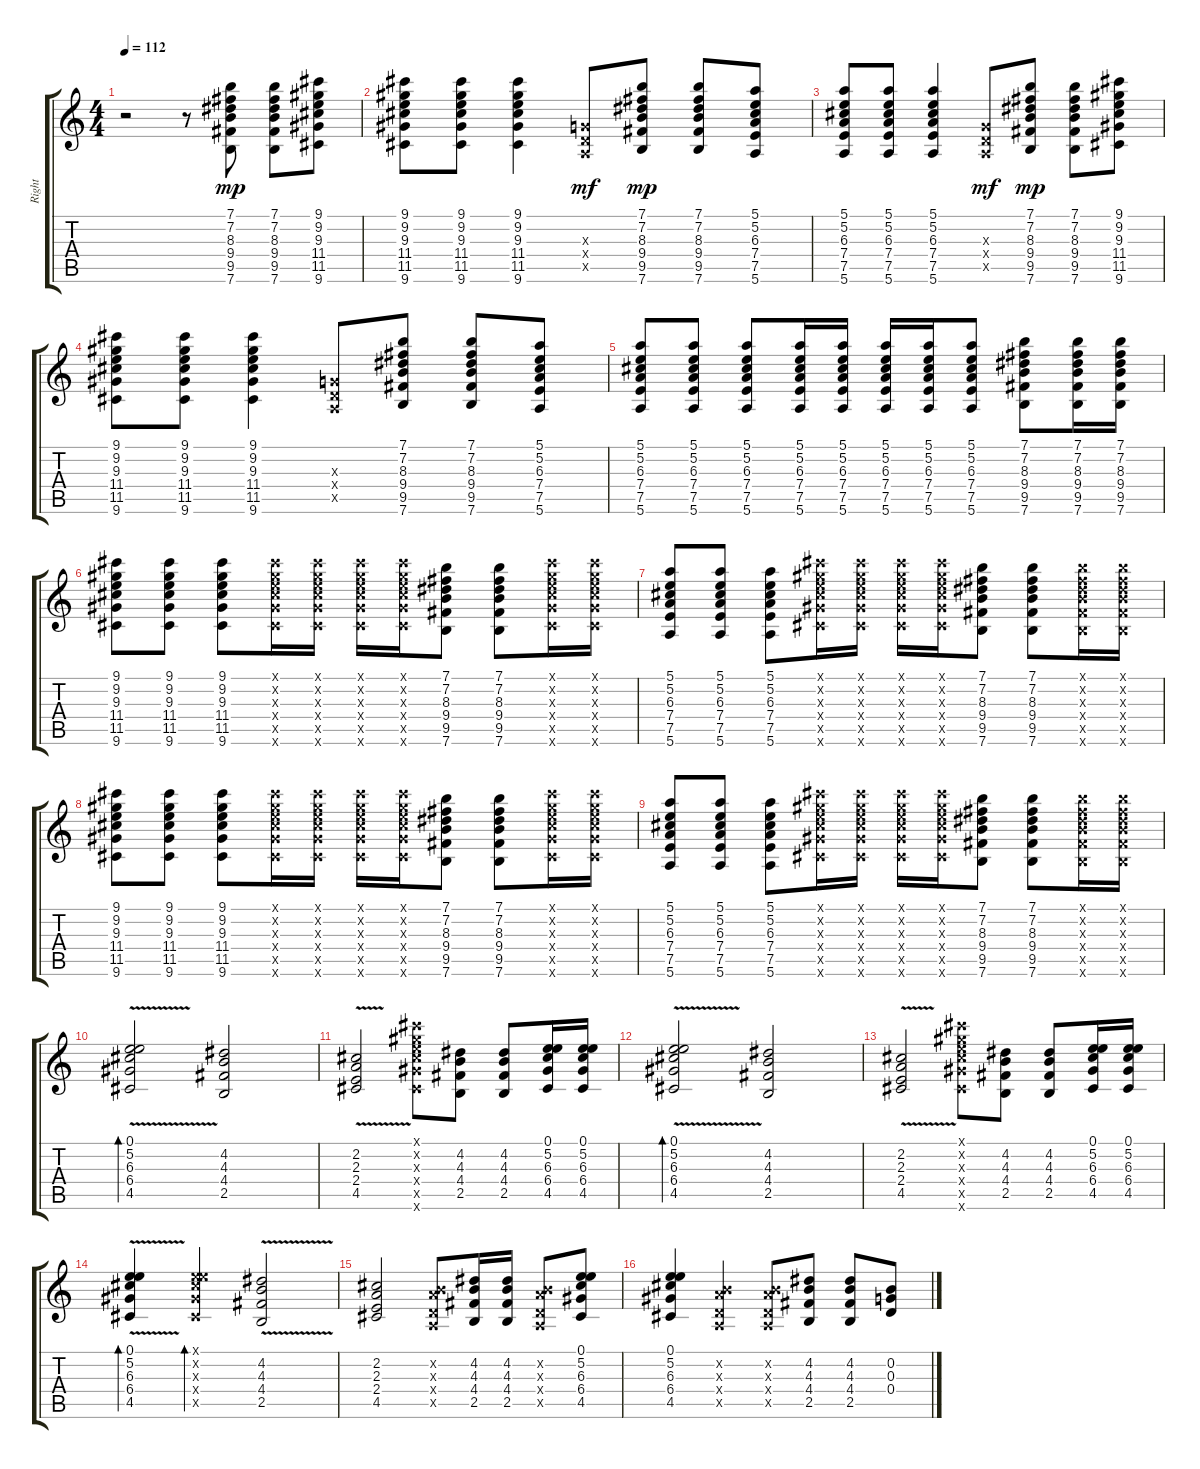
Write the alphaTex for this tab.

\track ("Right" "Right") {instrument acousticguitarsteel}
\staff {score tabs}
\tuning (E4 B3 G3 D3 A2 E2) {hide}
\ts (4 4)
\tempo 112
\clef g2
\ks c
r.2{dy mp instrument acousticguitarsteel} r.8 (7.1 7.2 8.3 9.4 9.5 7.6).8 (7.1 7.2 8.3 9.4 9.5 7.6).8 (9.1 9.2 9.3 11.4 11.5 9.6).8 |
(9.1 9.2 9.3 11.4 11.5 9.6).8 (9.1 9.2 9.3 11.4 11.5 9.6).8 (9.1 9.2 9.3 11.4 11.5 9.6).4 (0.3{x} 0.4{x} 0.5{x}).8{dy mf} (7.1 7.2 8.3 9.4 9.5 7.6).8{dy mp} (7.1 7.2 8.3 9.4 9.5 7.6).8 (5.1 5.2 6.3 7.4 7.5 5.6).8 |
(5.1 5.2 6.3 7.4 7.5 5.6).8 (5.1 5.2 6.3 7.4 7.5 5.6).8 (5.1 5.2 6.3 7.4 7.5 5.6).4 (0.3{x} 0.4{x} 0.5{x}).8{dy mf} (7.1 7.2 8.3 9.4 9.5 7.6).8{dy mp} (7.1 7.2 8.3 9.4 9.5 7.6).8 (9.1 9.2 9.3 11.4 11.5 9.6).8 |
(9.1 9.2 9.3 11.4 11.5 9.6).8 (9.1 9.2 9.3 11.4 11.5 9.6).8 (9.1 9.2 9.3 11.4 11.5 9.6).4 (0.3{x} 0.4{x} 0.5{x}).8 (7.1 7.2 8.3 9.4 9.5 7.6).8 (7.1 7.2 8.3 9.4 9.5 7.6).8 (5.1 5.2 6.3 7.4 7.5 5.6).8 |
(5.1 5.2 6.3 7.4 7.5 5.6).8 (5.1 5.2 6.3 7.4 7.5 5.6).8 (5.1 5.2 6.3 7.4 7.5 5.6).8 (5.1 5.2 6.3 7.4 7.5 5.6).16 (5.1 5.2 6.3 7.4 7.5 5.6).16 (5.1 5.2 6.3 7.4 7.5 5.6).16 (5.1 5.2 6.3 7.4 7.5 5.6).16 (5.1 5.2 6.3 7.4 7.5 5.6).8 (7.1 7.2 8.3 9.4 9.5 7.6).8 (7.1 7.2 8.3 9.4 9.5 7.6).16 (7.1 7.2 8.3 9.4 9.5 7.6).16 |
(9.1 9.2 9.3 11.4 11.5 9.6).8 (9.1 9.2 9.3 11.4 11.5 9.6).8 (9.1 9.2 9.3 11.4 11.5 9.6).8 (9.1{x} 9.2{x} 9.3{x} 11.4{x} 11.5{x} 9.6{x}).16 (9.1{x} 9.2{x} 9.3{x} 11.4{x} 11.5{x} 9.6{x}).16 (9.1{x} 9.2{x} 9.3{x} 11.4{x} 11.5{x} 9.6{x}).16 (9.1{x} 9.2{x} 9.3{x} 11.4{x} 11.5{x} 9.6{x}).16 (7.1 7.2 8.3 9.4 9.5 7.6).8 (7.1 7.2 8.3 9.4 9.5 7.6).8 (9.1{x} 9.2{x} 9.3{x} 11.4{x} 11.5{x} 9.6{x}).16 (9.1{x} 9.2{x} 9.3{x} 11.4{x} 11.5{x} 9.6{x}).16 |
(5.1 5.2 6.3 7.4 7.5 5.6).8 (5.1 5.2 6.3 7.4 7.5 5.6).8 (5.1 5.2 6.3 7.4 7.5 5.6).8 (9.1{x} 9.2{x} 9.3{x} 11.4{x} 11.5{x} 9.6{x}).16 (9.1{x} 9.2{x} 9.3{x} 11.4{x} 11.5{x} 9.6{x}).16 (9.1{x} 9.2{x} 9.3{x} 11.4{x} 11.5{x} 9.6{x}).16 (9.1{x} 9.2{x} 9.3{x} 11.4{x} 11.5{x} 9.6{x}).16 (7.1 7.2 8.3 9.4 9.5 7.6).8 (7.1 7.2 8.3 9.4 9.5 7.6).8 (7.1{x} 7.2{x} 8.3{x} 9.4{x} 9.5{x} 7.6{x}).16 (7.1{x} 7.2{x} 8.3{x} 9.4{x} 9.5{x} 7.6{x}).16 |
(9.1 9.2 9.3 11.4 11.5 9.6).8 (9.1 9.2 9.3 11.4 11.5 9.6).8 (9.1 9.2 9.3 11.4 11.5 9.6).8 (9.1{x} 9.2{x} 9.3{x} 11.4{x} 11.5{x} 9.6{x}).16 (9.1{x} 9.2{x} 9.3{x} 11.4{x} 11.5{x} 9.6{x}).16 (9.1{x} 9.2{x} 9.3{x} 11.4{x} 11.5{x} 9.6{x}).16 (9.1{x} 9.2{x} 9.3{x} 11.4{x} 11.5{x} 9.6{x}).16 (7.1 7.2 8.3 9.4 9.5 7.6).8 (7.1 7.2 8.3 9.4 9.5 7.6).8 (9.1{x} 9.2{x} 9.3{x} 11.4{x} 11.5{x} 9.6{x}).16 (9.1{x} 9.2{x} 9.3{x} 11.4{x} 11.5{x} 9.6{x}).16 |
(5.1 5.2 6.3 7.4 7.5 5.6).8 (5.1 5.2 6.3 7.4 7.5 5.6).8 (5.1 5.2 6.3 7.4 7.5 5.6).8 (9.1{x} 9.2{x} 9.3{x} 11.4{x} 11.5{x} 9.6{x}).16 (9.1{x} 9.2{x} 9.3{x} 11.4{x} 11.5{x} 9.6{x}).16 (9.1{x} 9.2{x} 9.3{x} 11.4{x} 11.5{x} 9.6{x}).16 (9.1{x} 9.2{x} 9.3{x} 11.4{x} 11.5{x} 9.6{x}).16 (7.1 7.2 8.3 9.4 9.5 7.6).8 (7.1 7.2 8.3 9.4 9.5 7.6).8 (7.1{x} 7.2{x} 8.3{x} 9.4{x} 9.5{x} 7.6{x}).16 (7.1{x} 7.2{x} 8.3{x} 9.4{x} 9.5{x} 7.6{x}).16 |
(0.1{v} 5.2 6.3 6.4{v} 4.5{v}).2{bd 60} (4.2 4.3 4.4 2.5).2 |
(2.2{v} 2.3{v} 2.4{v} 4.5{v}).2 (9.1{x} 9.2{x} 9.3{x} 11.4{x} 11.5{x} 9.6{x}).8 (4.2 4.3 4.4 2.5).8 (4.2 4.3 4.4 2.5).8 (0.1 5.2 6.3 6.4 4.5).16 (0.1 5.2 6.3 6.4 4.5).16 |
(0.1{v} 5.2 6.3 6.4{v} 4.5{v}).2{bd 60} (4.2 4.3 4.4 2.5).2 |
(2.2{v} 2.3{v} 2.4{v} 4.5{v}).2 (9.1{x} 9.2{x} 9.3{x} 11.4{x} 11.5{x} 9.6{x}).8 (4.2 4.3 4.4 2.5).8 (4.2 4.3 4.4 2.5).8 (0.1 5.2 6.3 6.4 4.5).16 (0.1 5.2 6.3 6.4 4.5).16 |
(0.1{v} 5.2{v} 6.3{v} 6.4{v} 4.5{v}).4{bd 60} (0.1{x} 5.2{x} 6.3{x} 6.4{x} 4.5{x}).4{bd 60} (4.2{v} 4.3{v} 4.4{v} 2.5).2 |
(2.2 2.3 2.4 4.5).2 (0.2{x} 2.3{x} 0.4{x} 0.5{x}).8 (4.2 4.3 4.4 2.5).16 (4.2 4.3 4.4 2.5).16 (0.2{x} 2.3{x} 0.4{x} 0.5{x}).8 (0.1 5.2 6.3 6.4 4.5).8 |
(0.1 5.2 6.3 6.4 4.5).4 (0.2{x} 2.3{x} 0.4{x} 0.5{x}).4 (0.2{x} 2.3{x} 0.4{x} 0.5{x}).8 (4.2 4.3 4.4 2.5).8 (4.2 4.3 4.4 2.5).8 (0.2 0.3 0.4).8
